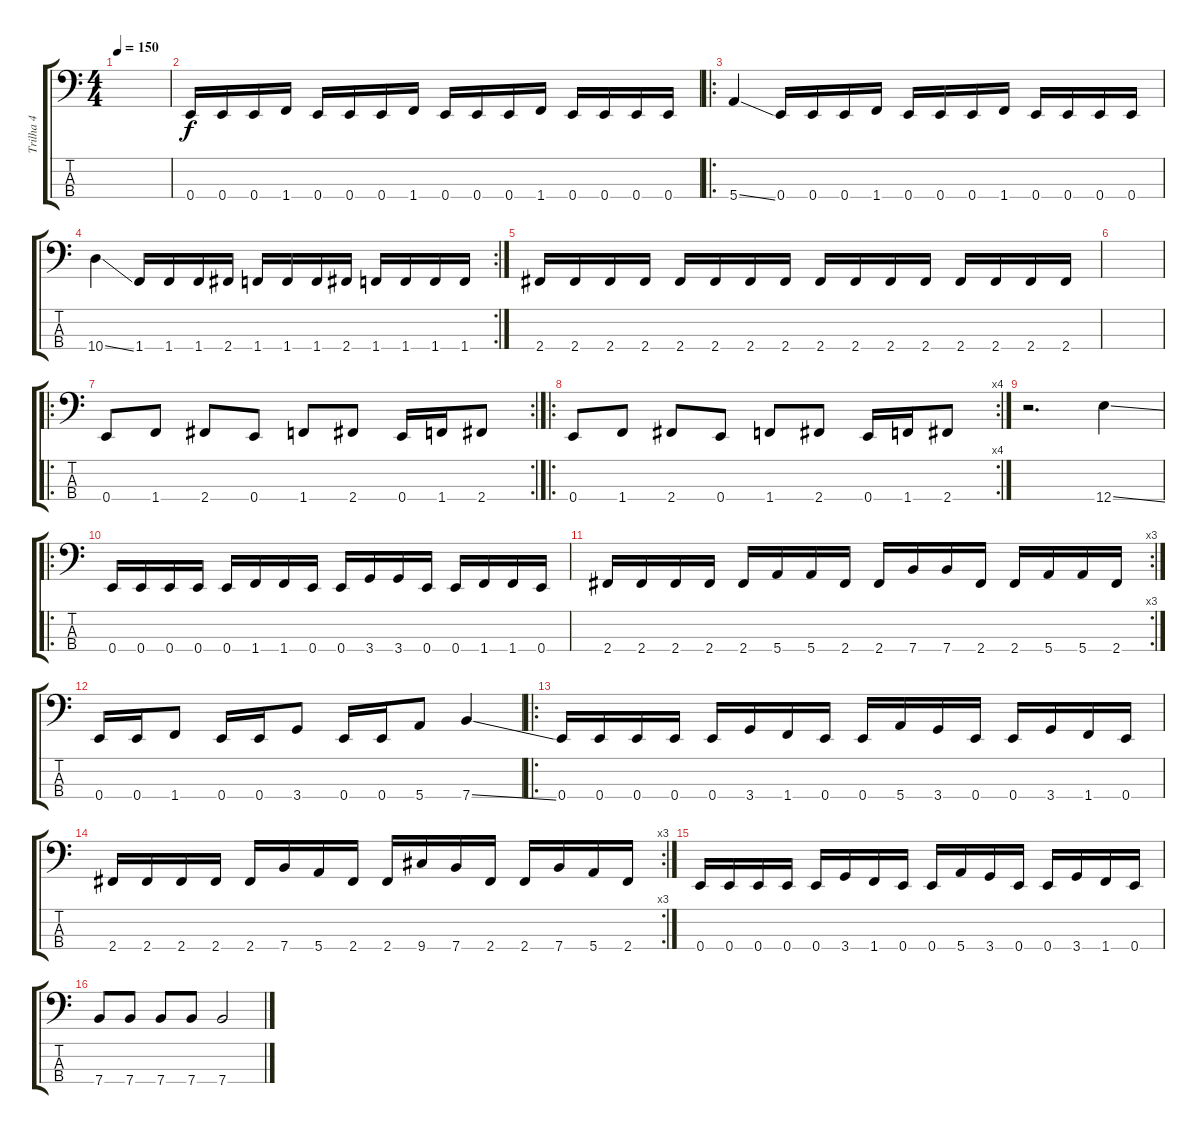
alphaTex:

\track ("Trilha 4" "Trilha 4") {instrument electricbasspick}
\staff {score tabs}
\tuning (G2 D2 A1 E1) {hide}
\ts (4 4)
\tempo 150
\clef f4
\ks c
|
0.4.16 0.4.16 0.4.16 1.4.16 0.4.16 0.4.16 0.4.16 1.4.16 0.4.16 0.4.16 0.4.16 1.4.16 0.4.16 0.4.16 0.4.16 0.4.16 |
\ro
5.4{ss}.4 0.4.16 0.4.16 0.4.16 1.4.16 0.4.16 0.4.16 0.4.16 1.4.16 0.4.16 0.4.16 0.4.16 0.4.16 |
\rc 2
10.4{ss}.4 1.4.16 1.4.16 1.4.16 2.4.16 1.4.16 1.4.16 1.4.16 2.4.16 1.4.16 1.4.16 1.4.16 1.4.16 |
2.4.16 2.4.16 2.4.16 2.4.16 2.4.16 2.4.16 2.4.16 2.4.16 2.4.16 2.4.16 2.4.16 2.4.16 2.4.16 2.4.16 2.4.16 2.4.16 |
|
\ro
\rc 2
0.4.8 1.4.8 2.4.8 0.4.8 1.4.8 2.4.8 0.4.16 1.4.16 2.4.8 |
\ro
\rc 4
0.4.8 1.4.8 2.4.8 0.4.8 1.4.8 2.4.8 0.4.16 1.4.16 2.4.8 |
r.2{d} 12.4{ss}.4 |
\ro
0.4.16 0.4.16 0.4.16 0.4.16 0.4.16 1.4.16 1.4.16 0.4.16 0.4.16 3.4.16 3.4.16 0.4.16 0.4.16 1.4.16 1.4.16 0.4.16 |
\rc 3
2.4.16 2.4.16 2.4.16 2.4.16 2.4.16 5.4.16 5.4.16 2.4.16 2.4.16 7.4.16 7.4.16 2.4.16 2.4.16 5.4.16 5.4.16 2.4.16 |
0.4.16 0.4.16 1.4.8 0.4.16 0.4.16 3.4.8 0.4.16 0.4.16 5.4.8 7.4{ss}.4 |
\ro
0.4.16 0.4.16 0.4.16 0.4.16 0.4.16 3.4.16 1.4.16 0.4.16 0.4.16 5.4.16 3.4.16 0.4.16 0.4.16 3.4.16 1.4.16 0.4.16 |
\rc 3
2.4.16 2.4.16 2.4.16 2.4.16 2.4.16 7.4.16 5.4.16 2.4.16 2.4.16 9.4.16 7.4.16 2.4.16 2.4.16 7.4.16 5.4.16 2.4.16 |
0.4.16 0.4.16 0.4.16 0.4.16 0.4.16 3.4.16 1.4.16 0.4.16 0.4.16 5.4.16 3.4.16 0.4.16 0.4.16 3.4.16 1.4.16 0.4.16 |
7.4.8 7.4.8 7.4.8 7.4.8 7.4{ss}.2
